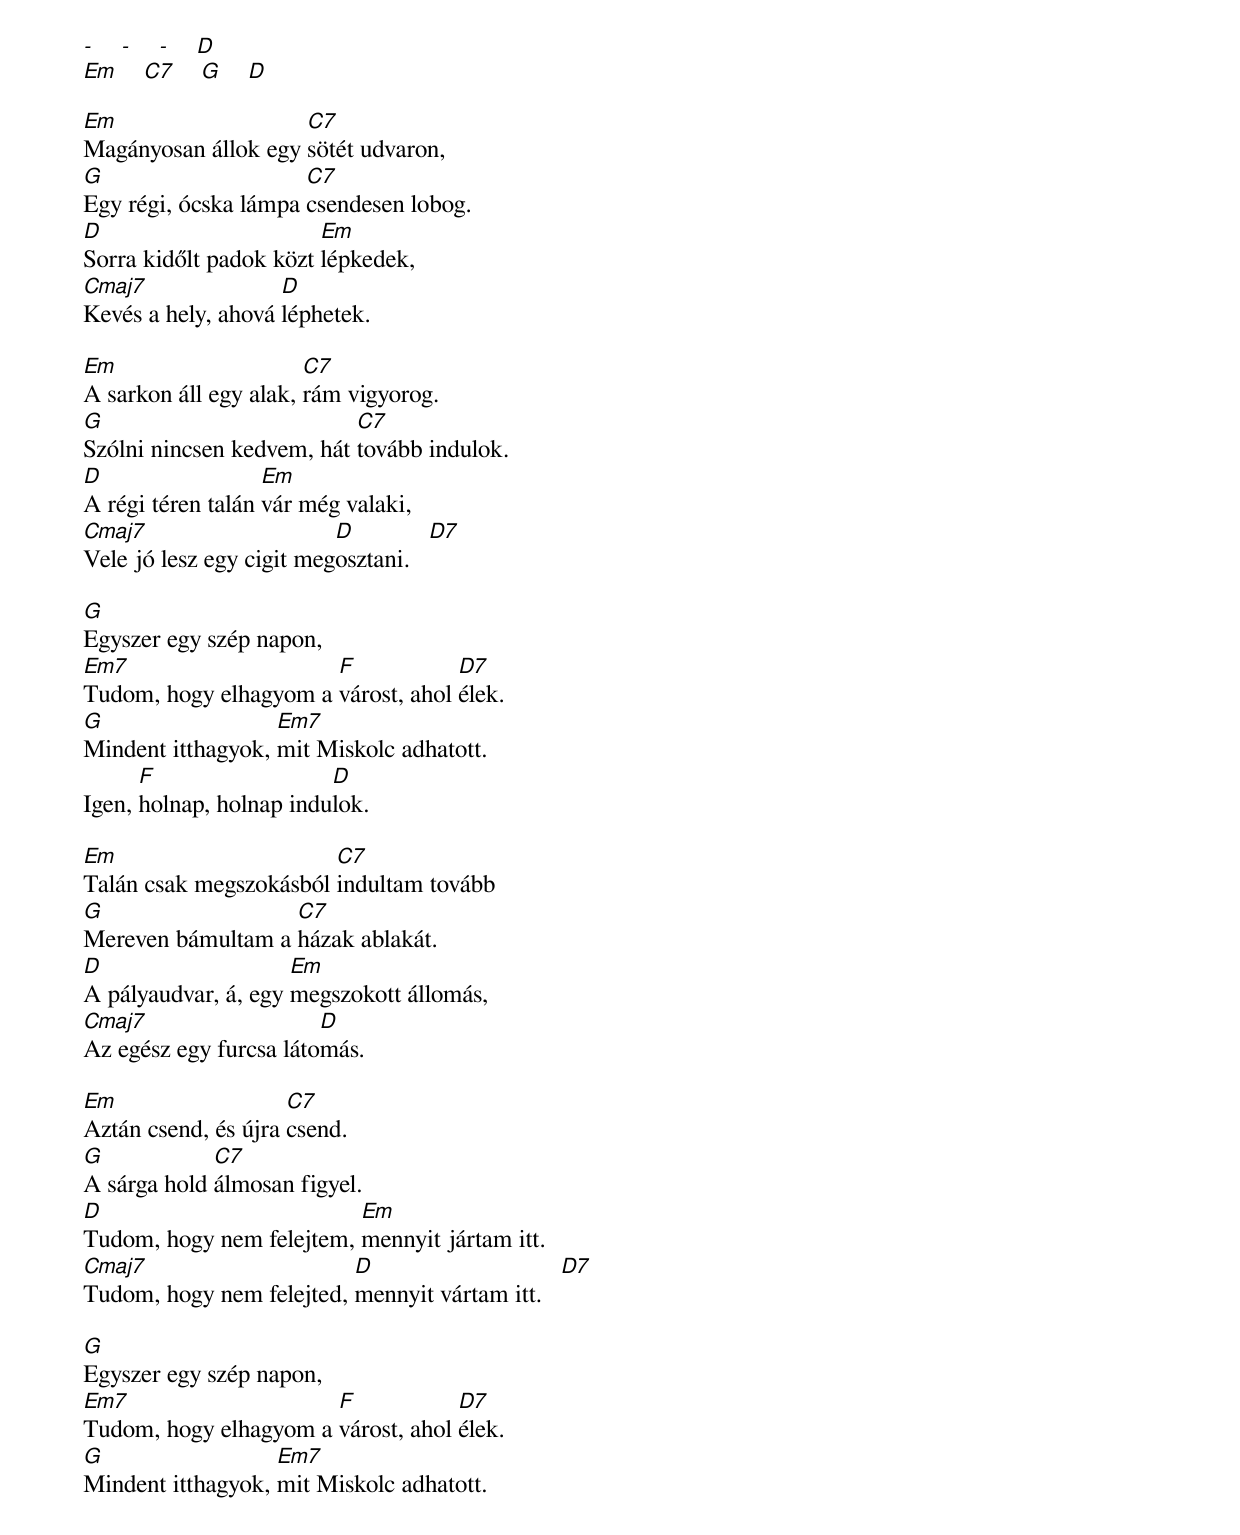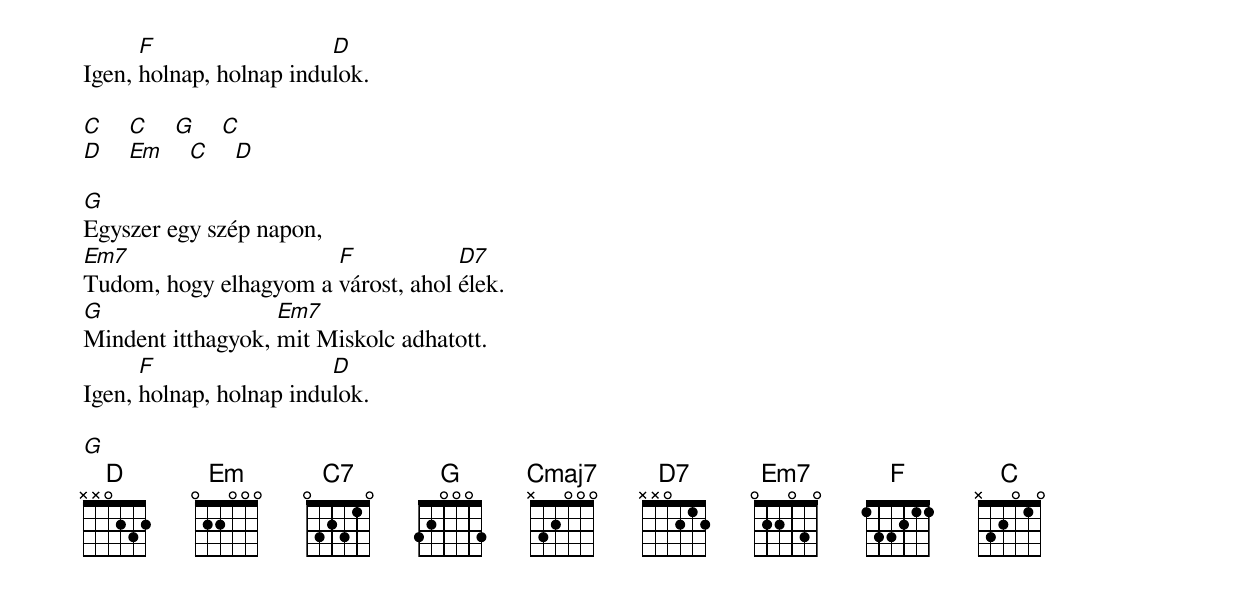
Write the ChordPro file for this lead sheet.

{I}
[-]    [-]    [-]    [D]
[Em]    [C7]    [G]    [D]

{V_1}
[Em]Magányosan állok egy [C7]sötét udvaron,
[G]Egy régi, ócska lámpa [C7]csendesen lobog.
[D]Sorra kidőlt padok közt [Em]lépkedek,
[Cmaj7]Kevés a hely, ahová [D]léphetek.

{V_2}
[Em]A sarkon áll egy alak, [C7]rám vigyorog.
[G]Szólni nincsen kedvem, hát [C7]tovább indulok.
[D]A régi téren talán [Em]vár még valaki,
[Cmaj7]Vele jó lesz egy cigit meg[D]osztani.   [D7]

{C}
[G]Egyszer egy szép napon,
[Em7]Tudom, hogy elhagyom a [F]várost, ahol [D7]élek.
[G]Mindent itthagyok, [Em7]mit Miskolc adhatott.
Igen, [F]holnap, holnap indu[D]lok.

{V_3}
[Em]Talán csak megszokásból [C7]indultam tovább
[G]Mereven bámultam a [C7]házak ablakát.
[D]A pályaudvar, á, egy [Em]megszokott állomás,
[Cmaj7]Az egész egy furcsa láto[D]más.

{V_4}
[Em]Aztán csend, és újra [C7]csend.
[G]A sárga hold [C7]álmosan figyel.
[D]Tudom, hogy nem felejtem, [Em]mennyit jártam itt.
[Cmaj7]Tudom, hogy nem felejted, [D]mennyit vártam itt.   [D7]

{C}
[G]Egyszer egy szép napon,
[Em7]Tudom, hogy elhagyom a [F]várost, ahol [D7]élek.
[G]Mindent itthagyok, [Em7]mit Miskolc adhatott.
Igen, [F]holnap, holnap indu[D]lok.

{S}
[C]    [C]    [G]    [C]
[D]    [Em]    [C]    [D]

{C}
[G]Egyszer egy szép napon,
[Em7]Tudom, hogy elhagyom a [F]várost, ahol [D7]élek.
[G]Mindent itthagyok, [Em7]mit Miskolc adhatott.
Igen, [F]holnap, holnap indu[D]lok.

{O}
[G]
